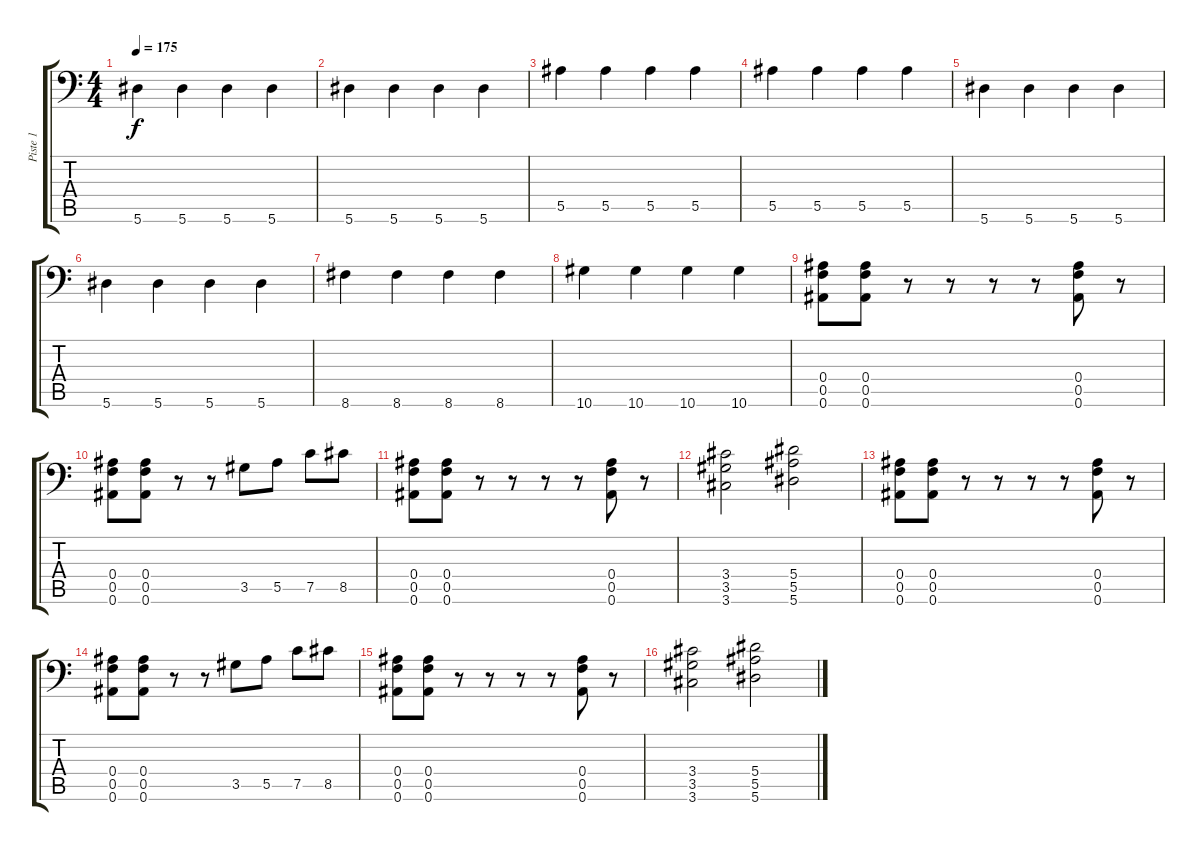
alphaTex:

\track ("Piste 1" "Piste 1") {instrument distortionguitar}
\staff {score tabs}
\tuning (C4 G3 Eb3 Bb2 F2 Bb1) {hide}
\ts (4 4)
\tempo 175
\clef f4
\ks c
5.6.4{dy f} 5.6.4 5.6.4 5.6.4 |
5.6.4 5.6.4 5.6.4 5.6.4 |
5.5.4 5.5.4 5.5.4 5.5.4 |
5.5.4 5.5.4 5.5.4 5.5.4 |
5.6.4 5.6.4 5.6.4 5.6.4 |
5.6.4 5.6.4 5.6.4 5.6.4 |
8.6.4 8.6.4 8.6.4 8.6.4 |
10.6.4 10.6.4 10.6.4 10.6.4 |
(0.4 0.5 0.6).8 (0.4 0.5 0.6).8 r.8 r.8 r.8 r.8 (0.4 0.5 0.6).8 r.8 |
(0.4 0.5 0.6).8 (0.4 0.5 0.6).8 r.8 r.8 3.5.8 5.5.8 7.5.8 8.5.8 |
(0.4 0.5 0.6).8 (0.4 0.5 0.6).8 r.8 r.8 r.8 r.8 (0.4 0.5 0.6).8 r.8 |
(3.4 3.5 3.6).2 (5.4 5.5 5.6).2 |
(0.4 0.5 0.6).8 (0.4 0.5 0.6).8 r.8 r.8 r.8 r.8 (0.4 0.5 0.6).8 r.8 |
(0.4 0.5 0.6).8 (0.4 0.5 0.6).8 r.8 r.8 3.5.8 5.5.8 7.5.8 8.5.8 |
(0.4 0.5 0.6).8 (0.4 0.5 0.6).8 r.8 r.8 r.8 r.8 (0.4 0.5 0.6).8 r.8 |
(3.4 3.5 3.6).2 (5.4 5.5 5.6).2
